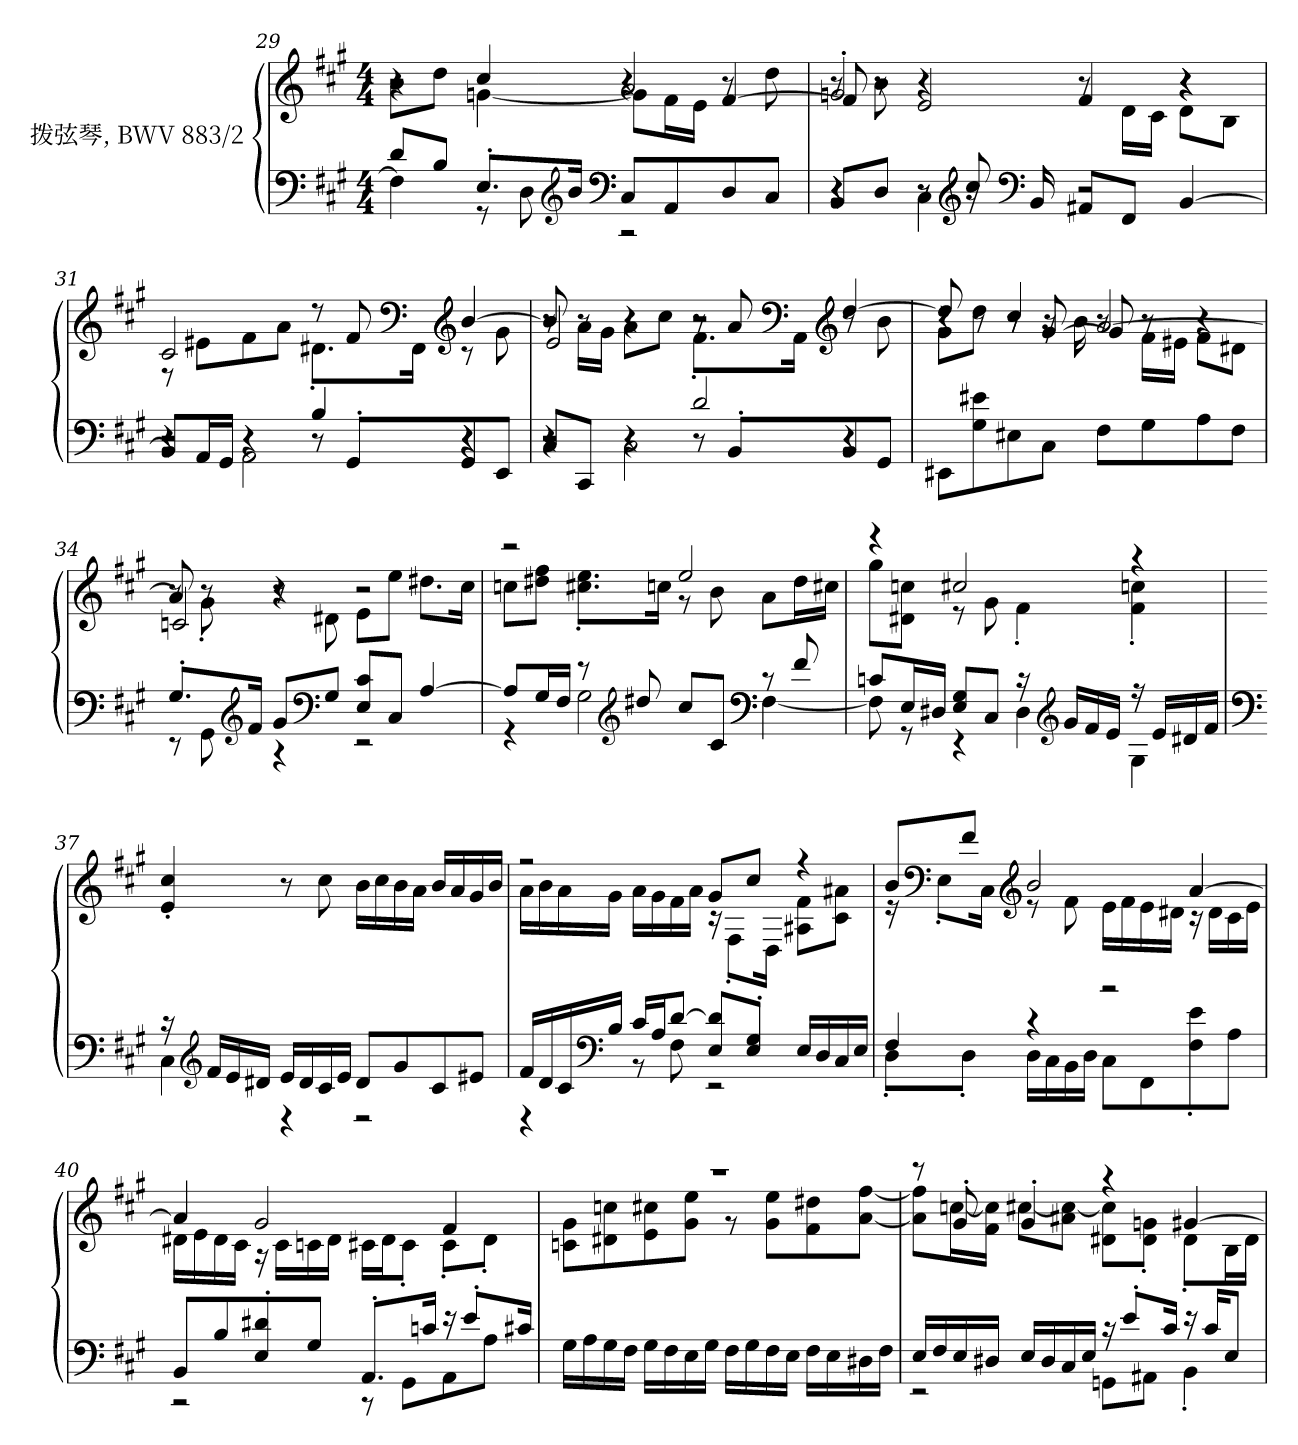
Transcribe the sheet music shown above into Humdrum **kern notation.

**kern	**kern
*part1	*part1
*staff2	*staff1
*I"拨弦琴, BWV 883/2	*
!!LO:LB:g=z
*clefF4	*clefG2
*k[f#c#g#]	*k[f#c#g#]
*M4/4	*M4/4
=29	=29
*^	*^
*	*	*	*^
8d/L	4F#\]	4r	8b\L	2r
8B/J	.	.	8dd\J	.
8.E'/L	8r	4cc#/	[4gn\	.
.	8D\	.	.	.
*clefG2	*	*	*	*
16b/Jk	.	.	.	.
*clefF4	*	*	*	*
8C#/L	2r	2a/	8g\L]	4r
8AA/	.	.	16f#\L	.
.	.	.	16e\JJ	.
8D/	.	.	8r	[4f#/
8C#/J	.	.	8dd\	.
=30	=30	=30	=30	=30
*	*^	*	*	*
4r	4r	8BB/L	2gn'/	8r	8f#/]
.	.	8D/J	.	8b\	8r
8r	4C#\	8r	.	4r	2e/
*clefG2	*	*	*	*	*
8cc#/	.	16r	.	.	.
*clefF4	*	*	*	*	*
.	.	16BB/	.	.	.
2r	2r	8AA#X/L	4f#/	8r	.
.	.	8FF#/J	.	16d\LL	.
.	.	.	.	16c#\JJ	.
.	.	[4BB/	4r	8d\L	4r
.	.	.	.	8B\J	.
*	*	*	*	*v	*v
!!LO:LB:g=z
=31	=31	=31	=31	=31
2r	4r	8BB/L]	2c#/	8r
.	.	16AA/L	.	8e#X\L
.	.	16GG#/JJ	.	.
.	2AA\	4r	.	8f#\
.	.	.	.	8a\J
4B/	.	8r	8r	8.d#X'\L
.	.	8GG#'/L	8f#/	.
*	*	*	*clefF4	*
.	.	.	.	16FF#\Jk
*	*	*	*clefG2	*
4r	4r	8GG#/	[4b/	8r
.	.	8EE/J	.	8g#\
=32	=32	=32	=32	=32
*	*	*	*	*^
2r	4r	8C#/L	8b/]	8r	2e/
.	.	8CC#/J	8r	16a\LL	.
.	.	.	.	16g#\JJ	.
.	2C#\	4r	4r	8a\L	.
.	.	.	.	8cc#\J	.
2d/	.	8r	8r	8.f#'\L	2r
.	.	8BB'/L	8a/	.	.
*	*	*	*clefF4	*	*
.	.	.	.	16AA\Jk	.
*	*	*	*clefG2	*	*
.	4r	8BB/	[4dd/	8r	.
.	.	8GG#/J	.	8b\	.
*v	*v	*v	*	*	*
!!LO:LB:g=z	!!	!!
=33	=33	=33	=33
8EE#X\L	8dd/]	8g#\L	4r
8G#\ 8e#X\	8r	8dd\J	.
8E#X\	4cc#/	8r	8r
8C#\J	.	16r	[8g#/
.	.	16b\	.
8F#\L	[2a/	8r	8g#/]
8G#\	.	16f#\LL	8r
.	.	16e#X\JJ	.
8A\	.	8f#\L	4r
8F#\J	.	8d#X\J	.
=34	=34	=34	=34
*^	*	*	*
8.G#'/L	8r	8a/]	8r	2cn/
.	8GG#\	8r	8g#'\	.
*clefG2	*	*	*	*
16f#/Jk	.	.	.	.
8g#/L	4r	4r	8r	.
*clefF4	*	*	*	*
8G#/J	.	.	8d#X\	.
8E/ 8c#/L	2r	2r	8e\L	2r
8C#/J	.	.	8ee\J	.
[4A/	.	.	8.dd#X\L	.
.	.	.	16cc#\Jk	.
*	*	*	*v	*v
!!LO:LB:g=z
=35	=35	=35	=35
8A/L]	4r	2r	8ccn\L
16G#/L	.	.	8dd#X\ 8ff#\J
16F#/JJ	.	.	.
8r	2G#\	.	8.cc#X\' 8.ee\'L
*clefG2	*	*	*
8dd#X/	.	.	.
.	.	.	16ccn\Jk
8cc#/L	.	2ee/	8r
8c#/J	.	.	8b\
*clefF4	*	*	*
8r	[4F#\	.	8a\L
8f#/	.	.	16dd#\L
.	.	.	16cc#X\JJ
=36	=36	=36	=36
8cn/L	8F#\]	4r	8gg#\L
16E/L	8r	.	8d#X\ 8ccn\J
16D#X/JJ	.	.	.
8E/ 8G#/L	4r	2cc#X/	8r
8C#/J	.	.	8g#\
16r	4D#\	.	4f#'\
*clefG2	*	*	*
16g#/LL	.	.	.
16f#/	.	.	.
16e/JJ	.	.	.
16r	4G#\	4r	4f#\' 4ccn\'
16e/LL	.	.	.
16d#X/	.	.	.
16f#/JJ	.	.	.
*	*	*v	*v
!!LO:PB:g=z
=37	=37	=37
*clefF4	*	*
16r	4C#\	4e/' 4cc#/'
*clefG2	*	*
16f#/LL	.	.
16e/	.	.
16d#X/JJ	.	.
16e/LL	4r	8r
16d#/	.	.
16c#/	.	8cc#\
16e/JJ	.	.
8d#/L	2r	16b\LL
.	.	16cc#\
8g#/	.	16b\
.	.	16a\JJ
8c#/	.	16b/LL
.	.	16a/
8e#X/J	.	16g#/
.	.	16b/JJ
=38	=38	=38
*	*	*^
16f#/LL	4r	2r	16a\LL
16d/	.	.	16b\
16c#/	.	.	16a\
*clefF4	*	*	*
16B/JJ	.	.	16g#\JJ
16c#/LL	8r	.	16a\LL
16A/J	.	.	16g#\
[8d/J	8F#\	.	16f#\
.	.	.	16a\JJ
8E/ 8d/]L	2r	8g#/L	16r
.	.	.	8F#'\L
8E/' 8G#/'J	.	8cc#/J	.
.	.	.	16D\Jk
16E/LL	.	4r	8A#X\ 8f#\L
16D/	.	.	.
16C#/	.	.	8c#\ 8a#X\J
16E/JJ	.	.	.
!!LO:LB:g=z	!!
=39	=39	=39	=39
4F#/	8D'\L	8b/L	16r
*	*	*clefF4	*
.	.	.	8E'\L
.	8D'\J	8f#/J	.
.	.	.	16C#\Jk
*	*	*clefG2	*
4r	16D\LL	2b/	8r
.	16C#\	.	.
.	16BB\	.	8f#\
.	16D\JJ	.	.
2r	8C#\L	.	16e\LL
.	.	.	16f#\
.	8FF#\	.	16e\
.	.	.	16d#X\JJ
.	8F#\' 8e\'	[4a/	16r
.	.	.	16d#\LL
.	8A\J	.	16c#\
.	.	.	16e\JJ
=40	=40	=40	=40
8BB/L	2r	4a/]	16d#X\LL
.	.	.	16e\
8B/	.	.	16d#\
.	.	.	16c#\JJ
8E/' 8d#X/'	.	2g#/	16r
.	.	.	16c#\LL
8G#/J	.	.	16cn\
.	.	.	16d#\JJ
8.AA'/L	8r	.	16c#X\LL
.	.	.	16d#\J
.	8GG#\L	.	8c#'\J
16cn/Jk	.	.	.
16r	8AA\	4f#/	8c#'\L
8e'/L	.	.	.
.	8A\J	.	8d#'\J
16c#X/Jk	.	.	.
*v	*v	*	*
!!LO:LB:g=z	!!
=41	=41	=41
16G#\LL	1r	8cn\ 8g#\L
16A\	.	.
16G#\	.	8d#X\ 8ccn\
16F#\JJ	.	.
16G#\LL	.	8e\ 8cc#X\
16F#\	.	.
16E\	.	8g#\ 8ee\J
16G#\JJ	.	.
16F#\LL	.	8r
16G#\	.	.
16F#\	.	8g#\ 8ee\L
16E\JJ	.	.
16F#\LL	.	8f#\ 8dd#X\
16E\	.	.
16D#X\	.	[8a\ [8ff#\J
16F#\JJ	.	.
=42	=42	=42
*^	*	*
16E/LL	2r	8r	8a\] 8ff#\]L
16F#/	.	.	.
16E/	.	8g#'/	[16ccn\L
16D#X/JJ	.	.	16f#\ 16cc\]JJ
16E/LL	.	4g#'/	[8cc#X\L
16D#/	.	.	.
16C#/	.	.	8a#X\ 8cc#\_J
16E/JJ	.	.	.
16r	8GGn\L	4r	8d#X\ 8cc#\]L
8e'/L	.	.	.
.	8AA#X\J	.	8d#\' 8gn\'J
16c#/Jk	.	.	.
16r	4BB'\	[4g#X/	8d#'\L
16c#/KL	.	.	.
8E/J	.	.	16B\L
.	.	.	16d#\JJ
*v	*v	*	*
*	*v	*v
=	=
*-	*-
